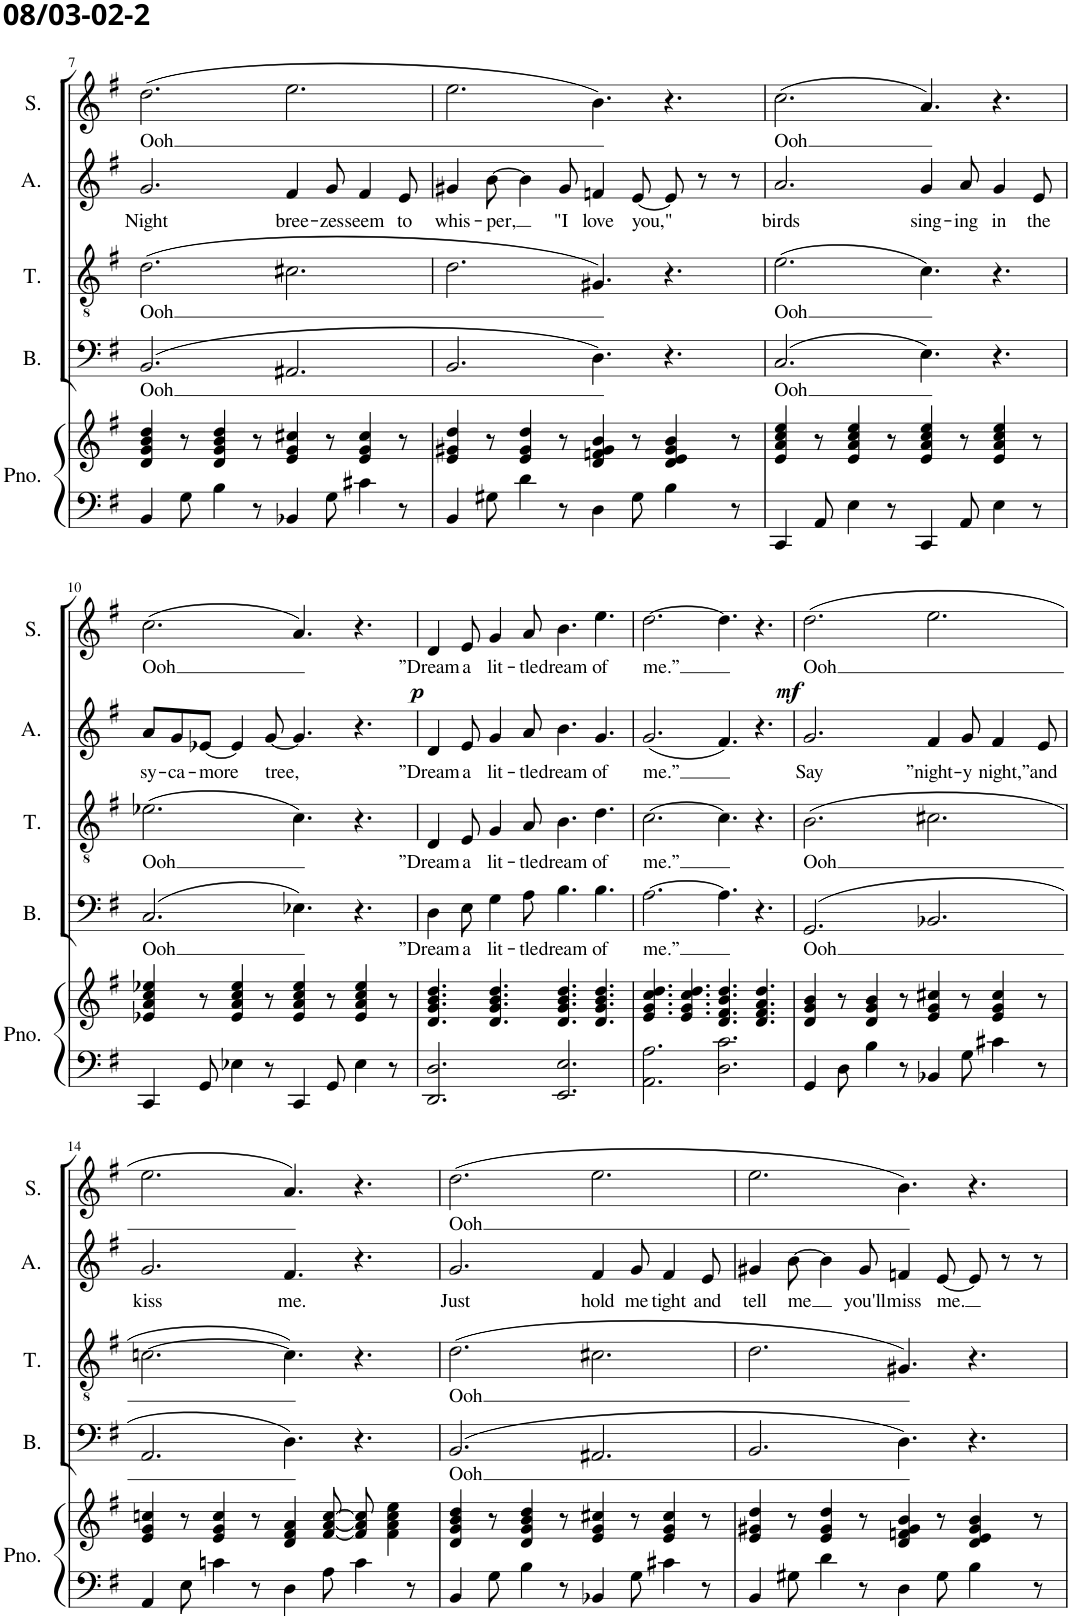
**kern	**kern	**kern	**text	**kern	**text	**kern	**text	**dynam	**kern	**text
*part5	*part5	*part4	*part4	*part3	*part3	*part2	*part2	*part2	*part1	*part1
*staff6	*staff5	*staff4	*staff4	*staff3	*staff3	*staff2	*staff2	*staff2	*staff1	*staff1
*I"Piano	*	*I"Bas	*	*I"Tenor	*	*I"Alt	*	*	*I"Sopraan	*
*I'Pno.	*	*I'B.	*	*I'T.	*	*I'A.	*	*	*I'S.	*
!!LO:PB:g=z
*clefF4	*clefG2	*clefF4	*	*clefGv2	*	*clefG2	*	*	*clefG2	*
*k[f#]	*k[f#]	*k[f#]	*	*k[f#]	*	*k[f#]	*	*	*k[f#]	*
*M12/8	*M12/8	*M12/8	*	*M12/8	*	*M12/8	*	*	*M12/8	*
=7	=7	=7	=7	=7	=7	=7	=7	=7	=7	=7
!	!	!	!LO:LY:b	!	!LO:LY:b	!	!LO:LY:b	!	!	!LO:LY:b
4BB/	4d/ 4g/ 4b/ 4dd/	(2.BB/	Ooh	(2.d\	Ooh	2.g/	Night	.	(2.dd\	Ooh
8G\	8r	.	.	.	.	.	.	.	.	.
4B\	4d/ 4g/ 4b/ 4dd/	.	.	.	.	.	.	.	.	.
8r	8r	.	.	.	.	.	.	.	.	.
!	!	!	!	!	!	!	!LO:LY:b	!	!	!
4BB-X/	4e/ 4g/ 4cc#X/	2.AA#X/	.	2.c#X\	.	4f#/	bree-	.	2.ee\	.
!	!	!	!	!	!	!	!LO:LY:b	!	!	!
8G\	8r	.	.	.	.	8g/	-zes	.	.	.
!	!	!	!	!	!	!	!LO:LY:b	!	!	!
4c#X\	4e/ 4g/ 4cc#/	.	.	.	.	4f#/	seem	.	.	.
!	!	!	!	!	!	!	!LO:LY:b	!	!	!
8r	8r	.	.	.	.	8e/	to	.	.	.
=8	=8	=8	=8	=8	=8	=8	=8	=8	=8	=8
!	!	!	!	!	!	!	!LO:LY:b	!	!	!
4BB/	4e/ 4g#X/ 4dd/	2.BB/	.	2.d\	.	4g#X/	whis-	.	2.ee\	.
!	!	!	!	!	!	!	!LO:LY:b	!	!	!
8G#X\	8r	.	.	.	.	[8b\	-per,	.	.	.
4d\	4e/ 4g#/ 4dd/	.	.	.	.	4b\]	.	.	.	.
!	!	!	!	!	!	!	!LO:LY:b	!	!	!
8r	8r	.	.	.	.	8g#/	"I	.	.	.
!	!	!	!	!	!	!	!LO:LY:b	!	!	!
4D\	4d/ 4fn/ 4g#/ 4b/	4.D\)	.	4.G#X/)	.	4fn/	love	.	4.b\)	.
!	!	!	!	!	!	!	!LO:LY:b	!	!	!
8G#\	8r	.	.	.	.	[8e/	you,"	.	.	.
4B\	4d/ 4e/ 4g#/ 4b/	4.r	.	4.r	.	8e/]	.	.	4.r	.
.	.	.	.	.	.	8r	.	.	.	.
8r	8r	.	.	.	.	8r	.	.	.	.
=9	=9	=9	=9	=9	=9	=9	=9	=9	=9	=9
!	!	!	!LO:LY:b	!	!LO:LY:b	!	!LO:LY:b	!	!	!LO:LY:b
4CC/	4e/ 4a/ 4cc/ 4ee/	(2.C/	Ooh	(2.e\	Ooh	2.a/	birds	.	(2.cc\	Ooh
8AA/	8r	.	.	.	.	.	.	.	.	.
4E\	4e/ 4a/ 4cc/ 4ee/	.	.	.	.	.	.	.	.	.
8r	8r	.	.	.	.	.	.	.	.	.
!	!	!	!	!	!	!	!LO:LY:b	!	!	!
4CC/	4e/ 4a/ 4cc/ 4ee/	4.E\)	.	4.c\)	.	4g/	sing-	.	4.a/)	.
!	!	!	!	!	!	!	!LO:LY:b	!	!	!
8AA/	8r	.	.	.	.	8a/	-ing	.	.	.
!	!	!	!	!	!	!	!LO:LY:b	!	!	!
4E\	4e/ 4a/ 4cc/ 4ee/	4.r	.	4.r	.	4g/	in	.	4.r	.
!	!	!	!	!	!	!	!LO:LY:b	!	!	!
8r	8r	.	.	.	.	8e/	the	.	.	.
!!LO:LB:g=z
=10	=10	=10	=10	=10	=10	=10	=10	=10	=10	=10
!	!	!	!LO:LY:b	!	!LO:LY:b	!	!LO:LY:b	!	!	!LO:LY:b
4CC/	4e-X/ 4a/ 4cc/ 4ee-X/	(2.C/	Ooh	(2.e-X\	Ooh	8a/L	sy-	.	(2.cc\	Ooh
!	!	!	!	!	!	!	!LO:LY:b	!	!	!
.	.	.	.	.	.	8g/	-ca-	.	.	.
!	!	!	!	!	!	!	!LO:LY:b	!	!	!
8GG/	8r	.	.	.	.	[8e-X/J	-more	.	.	.
4E-X\	4e-/ 4a/ 4cc/ 4ee-/	.	.	.	.	4e-/]	.	.	.	.
!	!	!	!	!	!	!	!LO:LY:b	!	!	!
8r	8r	.	.	.	.	[8g/	tree,	.	.	.
4CC/	4e-/ 4a/ 4cc/ 4ee-/	4.E-X\)	.	4.c\)	.	4.g/]	.	.	4.a/)	.
8GG/	8r	.	.	.	.	.	.	.	.	.
4E-\	4e-/ 4a/ 4cc/ 4ee-/	4.r	.	4.r	.	4.r	.	.	4.r	.
8r	8r	.	.	.	.	.	.	.	.	.
=11	=11	=11	=11	=11	=11	=11	=11	=11	=11	=11
!	!	!	!LO:LY:b	!	!LO:LY:b	!	!LO:LY:b	!LO:DY:a	!	!LO:LY:b
2.DD/ 2.D/	4.d/ 4.g/ 4.b/ 4.dd/	4D\	”Dream	4D/	”Dream	4d/	”Dream	p	4d/	”Dream
!	!	!	!LO:LY:b	!	!LO:LY:b	!	!LO:LY:b	!	!	!LO:LY:b
.	.	8E\	a	8E/	a	8e/	a	.	8e/	a
!	!	!	!LO:LY:b	!	!LO:LY:b	!	!LO:LY:b	!	!	!LO:LY:b
.	4.d/ 4.g/ 4.b/ 4.dd/	4G\	lit-	4G/	lit-	4g/	lit-	.	4g/	lit-
!	!	!	!LO:LY:b	!	!LO:LY:b	!	!LO:LY:b	!	!	!LO:LY:b
.	.	8A\	-tle	8A/	-tle	8a/	-tle	.	8a/	-tle
!	!	!	!LO:LY:b	!	!LO:LY:b	!	!LO:LY:b	!	!	!LO:LY:b
2.EE/ 2.E/	4.d/ 4.g/ 4.b/ 4.dd/	4.B\	dream	4.B\	dream	4.b\	dream	.	4.b\	dream
!	!	!	!LO:LY:b	!	!LO:LY:b	!	!LO:LY:b	!	!	!LO:LY:b
.	4.d/ 4.g/ 4.b/ 4.dd/	4.B\	of	4.d\	of	4.g/	of	.	4.ee\	of
=12	=12	=12	=12	=12	=12	=12	=12	=12	=12	=12
!	!	!	!LO:LY:b	!	!LO:LY:b	!	!LO:LY:b	!	!	!LO:LY:b
2.AA\ 2.A\	4.e/ 4.g/ 4.cc/ 4.dd/	[2.A\	me.”	[2.c\	me.”	(2.g/	me.”	.	[2.dd\	me.”
.	4.e/ 4.g/ 4.cc/ 4.dd/	.	.	.	.	.	.	.	.	.
2.D\ 2.c\	4.d/ 4.f#/ 4.b/ 4.dd/	4.A\]	.	4.c\]	.	4.f#/)	.	.	4.dd\]	.
.	4.d/ 4.f#/ 4.a/ 4.dd/	4.r	.	4.r	.	4.r	.	.	4.r	.
=13	=13	=13	=13	=13	=13	=13	=13	=13	=13	=13
!	!	!	!LO:LY:b	!	!LO:LY:b	!	!LO:LY:b	!LO:DY:a	!	!LO:LY:b
4GG/	4d/ 4g/ 4b/	(2.GG/	Ooh	(2.B\	Ooh	2.g/	Say	mf	(2.dd\	Ooh
8D\	8r	.	.	.	.	.	.	.	.	.
4B\	4d/ 4g/ 4b/	.	.	.	.	.	.	.	.	.
8r	8r	.	.	.	.	.	.	.	.	.
!	!	!	!	!	!	!	!LO:LY:b	!	!	!
4BB-X/	4e/ 4g/ 4cc#X/	2.BB-X/	.	2.c#X\	.	4f#/	”night-	.	2.ee\	.
!	!	!	!	!	!	!	!LO:LY:b	!	!	!
8G\	8r	.	.	.	.	8g/	-y	.	.	.
!	!	!	!	!	!	!	!LO:LY:b	!	!	!
4c#X\	4e/ 4g/ 4cc#/	.	.	.	.	4f#/	night,”	.	.	.
!	!	!	!	!	!	!	!LO:LY:b	!	!	!
8r	8r	.	.	.	.	8e/	and	.	.	.
!!LO:LB:g=z
=14	=14	=14	=14	=14	=14	=14	=14	=14	=14	=14
!	!	!	!	!	!	!	!LO:LY:b	!	!	!
4AA/	4e/ 4g/ 4ccn/	2.AA/	.	[2.cn\	.	2.g/	kiss	.	2.ee\	.
8E\	8r	.	.	.	.	.	.	.	.	.
4cn\	4e/ 4g/ 4cc/	.	.	.	.	.	.	.	.	.
8r	8r	.	.	.	.	.	.	.	.	.
!	!	!	!	!	!	!	!LO:LY:b	!	!	!
4D\	4d/ 4f#/ 4a/	4.D\)	.	4.c\])	.	4.f#/	me.	.	4.a/)	.
8A\	[8f#/ [8a/ [8cc/	.	.	.	.	.	.	.	.	.
4c\	8f#/] 8a/] 8cc/]	4.r	.	4.r	.	4.r	.	.	4.r	.
.	4f#\ 4a\ 4cc\ 4ee\	.	.	.	.	.	.	.	.	.
8r	.	.	.	.	.	.	.	.	.	.
=15	=15	=15	=15	=15	=15	=15	=15	=15	=15	=15
!	!	!	!LO:LY:b	!	!LO:LY:b	!	!LO:LY:b	!	!	!LO:LY:b
4BB/	4d/ 4g/ 4b/ 4dd/	(2.BB/	Ooh	(2.d\	Ooh	2.g/	Just	.	(2.dd\	Ooh
8G\	8r	.	.	.	.	.	.	.	.	.
4B\	4d/ 4g/ 4b/ 4dd/	.	.	.	.	.	.	.	.	.
8r	8r	.	.	.	.	.	.	.	.	.
!	!	!	!	!	!	!	!LO:LY:b	!	!	!
4BB-X/	4e/ 4g/ 4cc#X/	2.AA#X/	.	2.c#X\	.	4f#/	hold	.	2.ee\	.
!	!	!	!	!	!	!	!LO:LY:b	!	!	!
8G\	8r	.	.	.	.	8g/	me	.	.	.
!	!	!	!	!	!	!	!LO:LY:b	!	!	!
4c#X\	4e/ 4g/ 4cc#/	.	.	.	.	4f#/	tight	.	.	.
!	!	!	!	!	!	!	!LO:LY:b	!	!	!
8r	8r	.	.	.	.	8e/	and	.	.	.
=16	=16	=16	=16	=16	=16	=16	=16	=16	=16	=16
!	!	!	!	!	!	!	!LO:LY:b	!	!	!
4BB/	4e/ 4g#X/ 4dd/	2.BB/	.	2.d\	.	4g#X/	tell	.	2.ee\	.
!	!	!	!	!	!	!	!LO:LY:b	!	!	!
8G#X\	8r	.	.	.	.	[8b\	me	.	.	.
4d\	4e/ 4g#/ 4dd/	.	.	.	.	4b\]	.	.	.	.
!	!	!	!	!	!	!	!LO:LY:b	!	!	!
8r	8r	.	.	.	.	8g#/	you'll	.	.	.
!	!	!	!	!	!	!	!LO:LY:b	!	!	!
4D\	4d/ 4fn/ 4g#/ 4b/	4.D\)	.	4.G#X/)	.	4fn/	miss	.	4.b\)	.
!	!	!	!	!	!	!	!LO:LY:b	!	!	!
8G#\	8r	.	.	.	.	[8e/	me.	.	.	.
4B\	4d/ 4e/ 4g#/ 4b/	4.r	.	4.r	.	8e/]	.	.	4.r	.
.	.	.	.	.	.	8r	.	.	.	.
8r	8r	.	.	.	.	8r	.	.	.	.
=	=	=	=	=	=	=	=	=	=	=
*-	*-	*-	*-	*-	*-	*-	*-	*-	*-	*-
